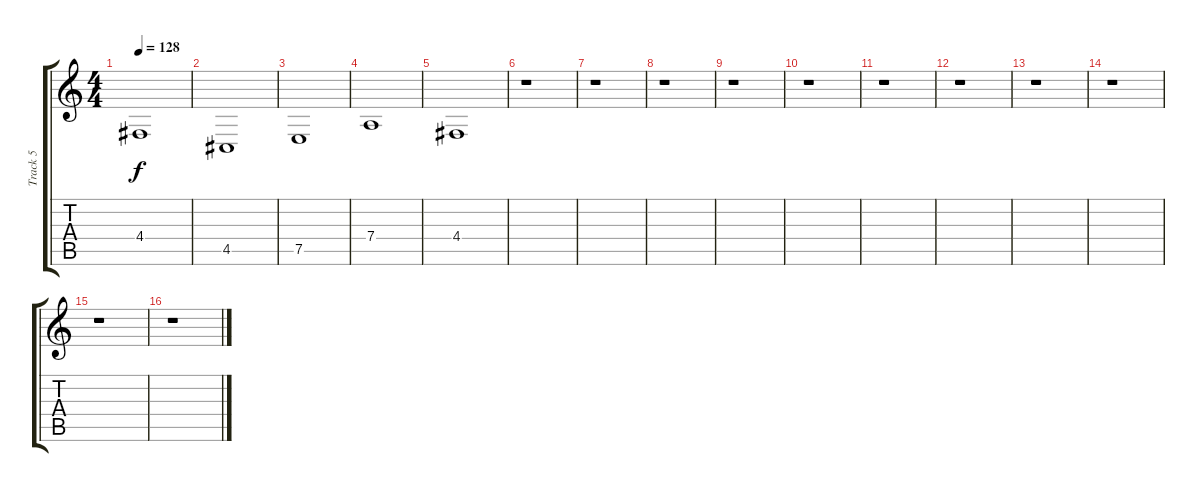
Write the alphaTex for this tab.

\track ("Track 5" "Track 5") {instrument tubularbells}
\staff {score tabs}
\tuning (E4 B3 G3 D3 A2 E2) {hide}
\ts (4 4)
\tempo 128
\clef g2
\ks c
4.4.1{dy f} |
4.5.1 |
7.5.1 |
7.4.1 |
4.4.1 |
r.1 |
r.1 |
r.1 |
r.1 |
r.1 |
r.1 |
r.1 |
r.1 |
r.1 |
r.1 |
r.1
